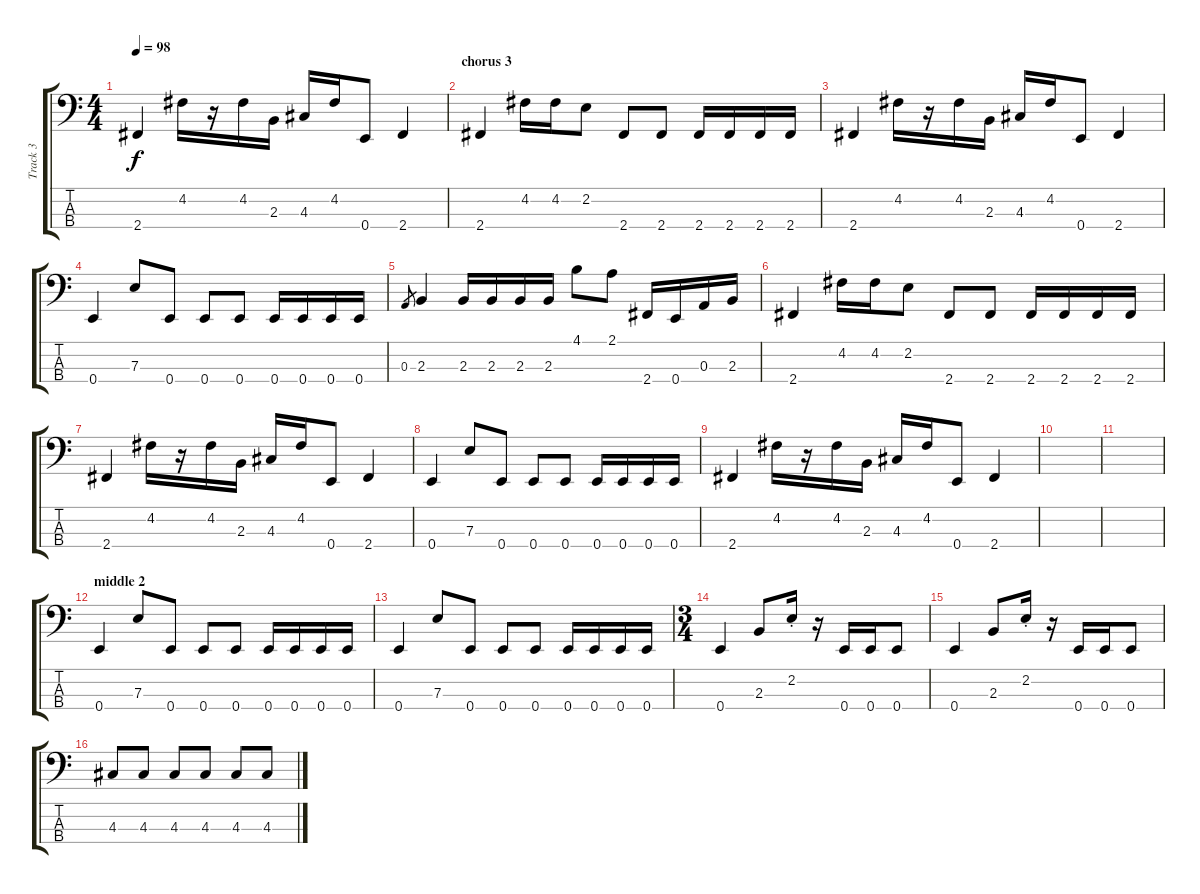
\track ("Track 3" "Track 3") {instrument electricbassfinger}
\staff {score tabs}
\tuning (G2 D2 A1 E1) {hide}
\ts (4 4)
\tempo 98
\clef f4
\ks c
2.4.4{dy f} 4.2.16 r.16 4.2.16 2.3.16 4.3.16 4.2.16 0.4.8 2.4.4 |
\section ("" "chorus 3")
2.4.4 4.2.16 4.2.16 2.2.8 2.4.8 2.4.8 2.4.16 2.4.16 2.4.16 2.4.16 |
2.4.4 4.2.16 r.16 4.2.16 2.3.16 4.3.16 4.2.16 0.4.8 2.4.4 |
0.4.4 7.3.8 0.4.8 0.4.8 0.4.8 0.4.16 0.4.16 0.4.16 0.4.16 |
0.3.8{gr} 2.3.4 2.3.16 2.3.16 2.3.16 2.3.16 4.1.8 2.1.8 2.4.16 0.4.16 0.3.16 2.3.16 |
2.4.4 4.2.16 4.2.16 2.2.8 2.4.8 2.4.8 2.4.16 2.4.16 2.4.16 2.4.16 |
2.4.4 4.2.16 r.16 4.2.16 2.3.16 4.3.16 4.2.16 0.4.8 2.4.4 |
0.4.4 7.3.8 0.4.8 0.4.8 0.4.8 0.4.16 0.4.16 0.4.16 0.4.16 |
2.4.4 4.2.16 r.16 4.2.16 2.3.16 4.3.16 4.2.16 0.4.8 2.4.4 |
|
|
\section ("" "middle 2")
0.4.4 7.3.8 0.4.8 0.4.8 0.4.8 0.4.16 0.4.16 0.4.16 0.4.16 |
0.4.4 7.3.8 0.4.8 0.4.8 0.4.8 0.4.16 0.4.16 0.4.16 0.4.16 |
\ts (3 4)
0.4.4 2.3.8 2.2{st}.16 r.16 0.4.16 0.4.16 0.4.8 |
0.4.4 2.3.8 2.2{st}.16 r.16 0.4.16 0.4.16 0.4.8 |
4.3.8 4.3.8 4.3.8 4.3.8 4.3.8 4.3.8
